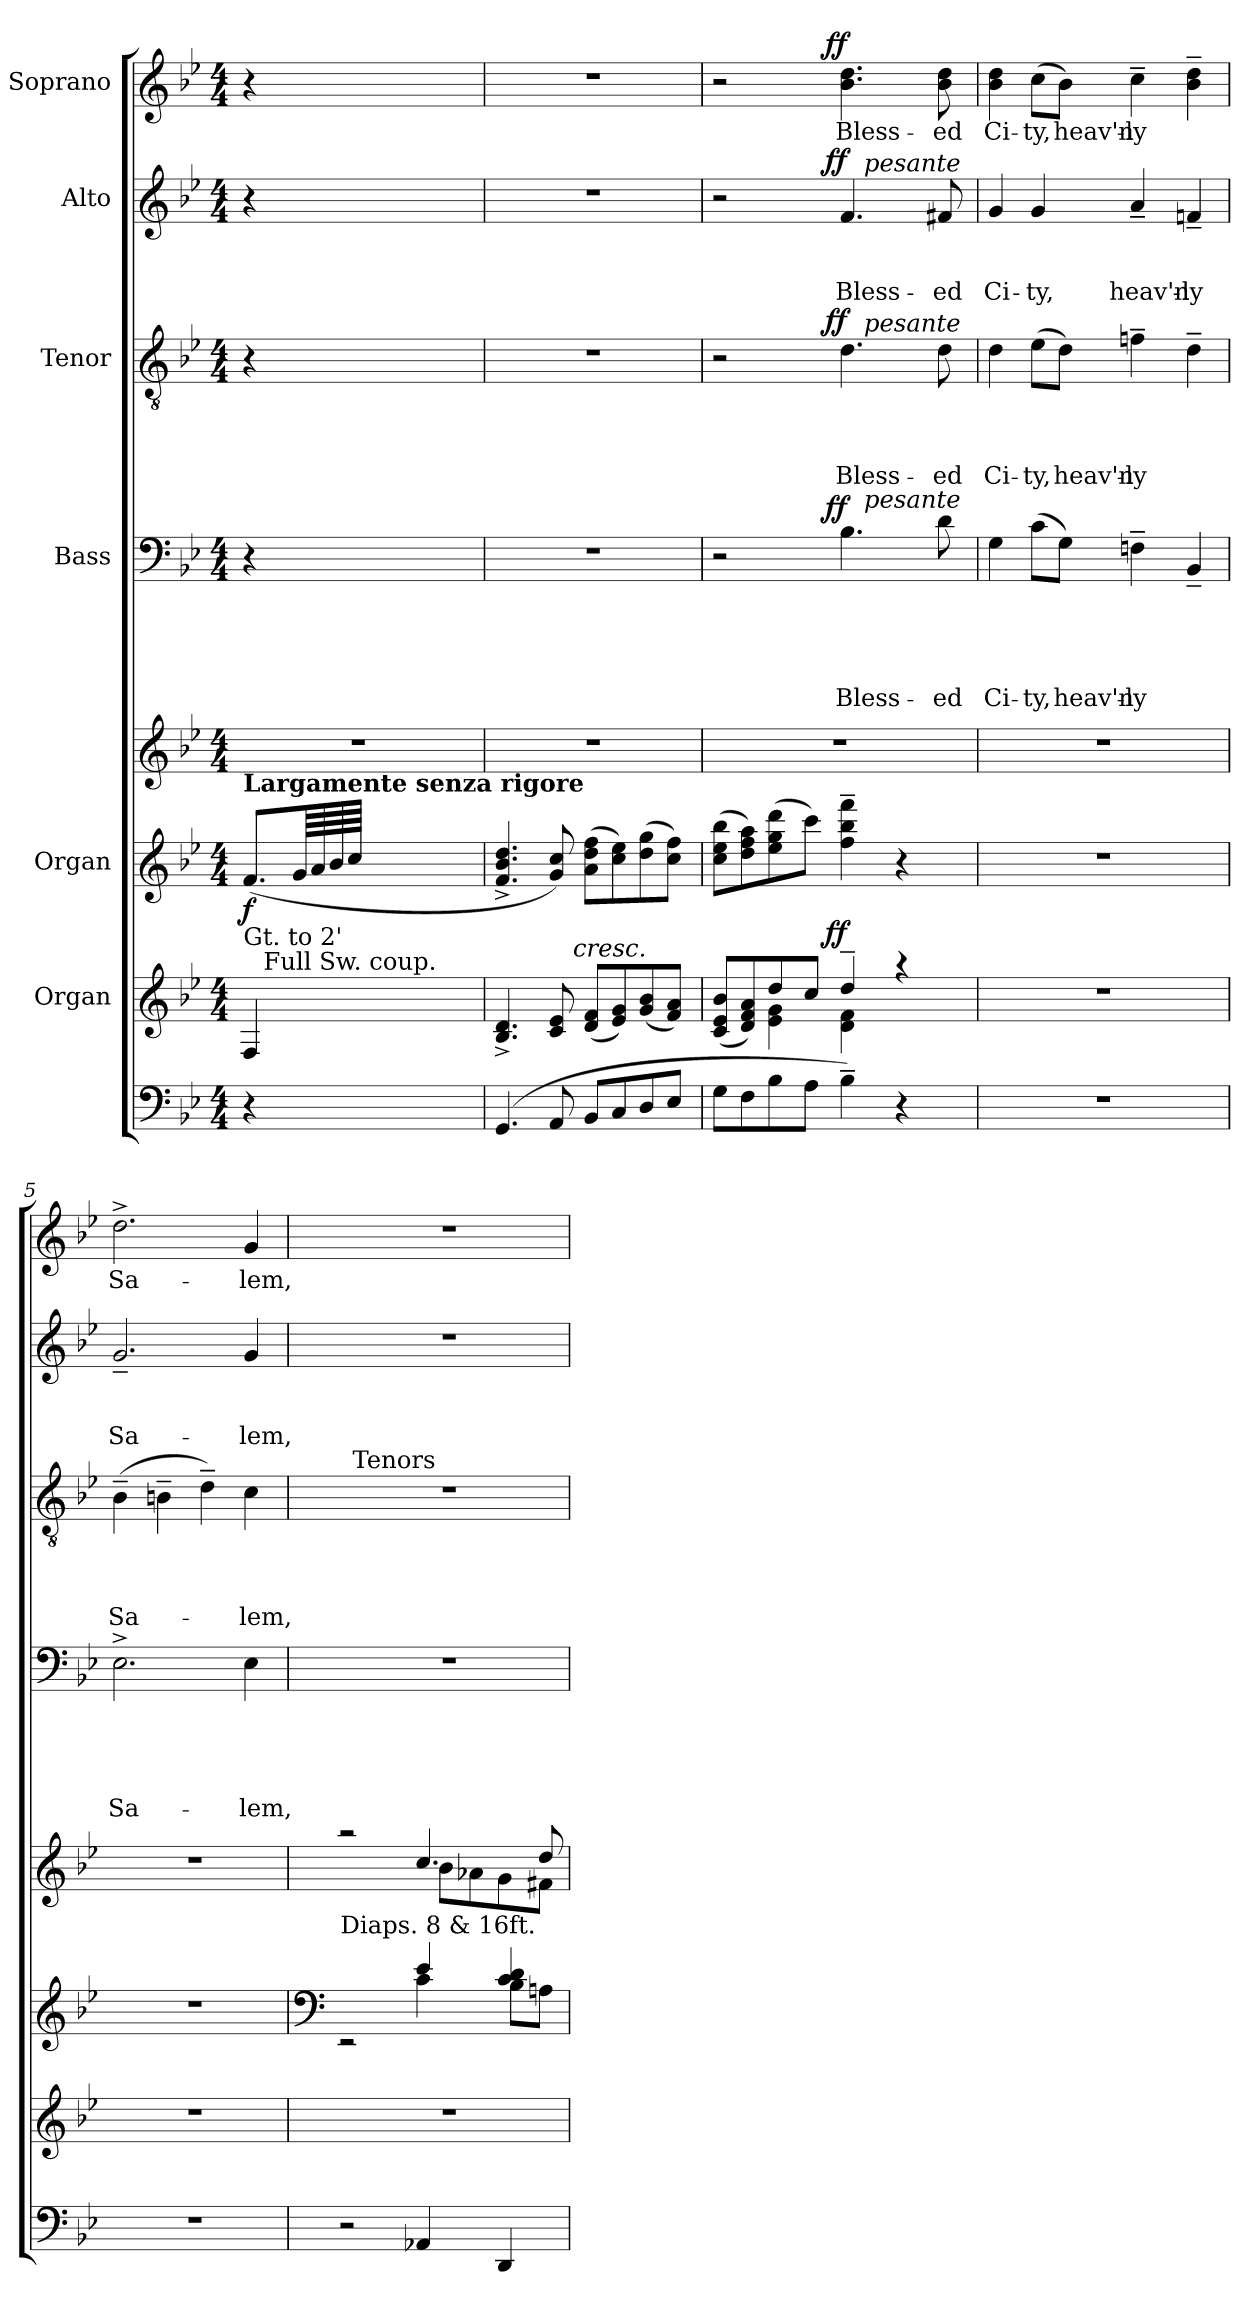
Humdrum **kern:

**kern	**kern	**dynam	**kern	**dynam	**kern	**kern	**text	**text	**text	**text	**text	**dynam	**kern	**text	**text	**text	**text	**dynam	**kern	**text	**text	**text	**dynam	**kern	**text	**dynam
*part8	*part7	*part7	*part6	*part6	*part5	*part4	*part4	*part4	*part4	*part4	*part4	*part4	*part3	*part3	*part3	*part3	*part3	*part3	*part2	*part2	*part2	*part2	*part2	*part1	*part1	*part1
*staff8	*staff7	*staff7	*staff6	*staff6	*staff5	*staff4	*staff4	*staff4	*staff4	*staff4	*staff4	*staff4	*staff3	*staff3	*staff3	*staff3	*staff3	*staff3	*staff2	*staff2	*staff2	*staff2	*staff2	*staff1	*staff1	*staff1
*	*I"Organ	*	*I"Organ	*	*	*I"Bass	*	*	*	*	*	*	*I"Tenor	*	*	*	*	*	*I"Alto	*	*	*	*	*I"Soprano	*	*
*clefF4	*clefG2	*	*clefG2	*	*clefG2	*clefF4	*	*	*	*	*	*	*clefGv2	*	*	*	*	*	*clefG2	*	*	*	*	*clefG2	*	*
*k[b-e-]	*k[b-e-]	*	*k[b-e-]	*	*k[b-e-]	*k[b-e-]	*	*	*	*	*	*	*k[b-e-]	*	*	*	*	*	*k[b-e-]	*	*	*	*	*k[b-e-]	*	*
*B-:	*B-:	*	*B-:	*	*B-:	*B-:	*	*	*	*	*	*	*B-:	*	*	*	*	*	*B-:	*	*	*	*	*B-:	*	*
*M4/4	*M4/4	*	*M4/4	*	*M4/4	*M4/4	*	*	*	*	*	*	*M4/4	*	*	*	*	*	*M4/4	*	*	*	*	*M4/4	*	*
=1	=1	=1	=1	=1	=1	=1	=1	=1	=1	=1	=1	=1	=1	=1	=1	=1	=1	=1	=1	=1	=1	=1	=1	=1	=1	=1
!	!	!	!LO:TX:a:B:t=Largamente senza rigore	!	!	!	!	!	!	!	!	!	!	!	!	!	!	!	!	!	!	!	!	!	!	!
!	!	!	!LO:TX:b:t=Gt. to 2'	!	!	!	!	!	!	!	!	!	!	!	!	!	!	!	!	!	!	!	!	!	!	!
!	!	!	!	!LO:DY:b	!	!	!	!	!	!	!	!	!	!	!	!	!	!	!	!	!	!	!	!	!	!
*	*^	*	*	*	*	*	*	*	*	*	*	*	*	*	*	*	*	*	*	*	*	*	*	*	*	*
4r	4F/	24ryy	.	(>8.f/L	f	1r	4r	.	.	.	.	.	.	4r	.	.	.	.	.	4r	.	.	.	.	4r	.	.
.	.	96ryy	.	.	.	.	.	.	.	.	.	.	.	.	.	.	.	.	.	.	.	.	.	.	.	.	.
!	!	!LO:TX:a:t=Full Sw. coup.	!	!	!	!	!	!	!	!	!	!	!	!	!	!	!	!	!	!	!	!	!	!	!	!	!
.	.	3%2ryy	.	.	.	.	.	.	.	.	.	.	.	.	.	.	.	.	.	.	.	.	.	.	.	.	.
.	.	.	.	64g/LLL	.	.	.	.	.	.	.	.	.	.	.	.	.	.	.	.	.	.	.	.	.	.	.
.	.	.	.	64a/	.	.	.	.	.	.	.	.	.	.	.	.	.	.	.	.	.	.	.	.	.	.	.
.	.	.	.	64b-/	.	.	.	.	.	.	.	.	.	.	.	.	.	.	.	.	.	.	.	.	.	.	.
.	.	.	.	64cc/JJJJ	.	.	.	.	.	.	.	.	.	.	.	.	.	.	.	.	.	.	.	.	.	.	.
2.ryy	2.ryy	.	.	2.ryy	.	.	2.ryy	.	.	.	.	.	.	2.ryy	.	.	.	.	.	2.ryy	.	.	.	.	2.ryy	.	.
.	.	6ryy	.	.	.	.	.	.	.	.	.	.	.	.	.	.	.	.	.	.	.	.	.	.	.	.	.
.	.	12ryy	.	.	.	.	.	.	.	.	.	.	.	.	.	.	.	.	.	.	.	.	.	.	.	.	.
.	.	48.ryy	.	.	.	.	.	.	.	.	.	.	.	.	.	.	.	.	.	.	.	.	.	.	.	.	.
=2	=2	=2	=2	=2	=2	=2	=2	=2	=2	=2	=2	=2	=2	=2	=2	=2	=2	=2	=2	=2	=2	=2	=2	=2	=2	=2	=2
(<4.GG/	4.B-/^< 4.d/^<	4...ryy	.	4.f/^< 4.b-/^< 4.dd/^<	.	1r	1r	.	.	.	.	.	.	1r	.	.	.	.	.	1r	.	.	.	.	1r	.	.
8AA/	8c/ 8e-/	.	.	8g/ 8cc/)	.	.	.	.	.	.	.	.	.	.	.	.	.	.	.	.	.	.	.	.	.	.	.
!	!	!LO:TX:a:i:t=cresc.	!	!	!	!	!	!	!	!	!	!	!	!	!	!	!	!	!	!	!	!	!	!	!	!	!
.	.	2ryy	.	.	.	.	.	.	.	.	.	.	.	.	.	.	.	.	.	.	.	.	.	.	.	.	.
8BB-/L	(<8d/ 8f/L	.	.	(>8a\ 8dd\ 8ff\L	.	.	.	.	.	.	.	.	.	.	.	.	.	.	.	.	.	.	.	.	.	.	.
8C/	8e-/ 8g/)	.	.	8cc\ 8ee-\)	.	.	.	.	.	.	.	.	.	.	.	.	.	.	.	.	.	.	.	.	.	.	.
8D/	(<8g/ 8b-/	.	.	(>8dd\ 8gg\	.	.	.	.	.	.	.	.	.	.	.	.	.	.	.	.	.	.	.	.	.	.	.
8E-/J	8f/ 8a/J)	.	.	8cc\ 8ff\J)	.	.	.	.	.	.	.	.	.	.	.	.	.	.	.	.	.	.	.	.	.	.	.
.	.	32ryy	.	.	.	.	.	.	.	.	.	.	.	.	.	.	.	.	.	.	.	.	.	.	.	.	.
=3	=3	=3	=3	=3	=3	=3	=3	=3	=3	=3	=3	=3	=3	=3	=3	=3	=3	=3	=3	=3	=3	=3	=3	=3	=3	=3	=3
*	*	*^	*	*	*	*	*^	*	*	*	*	*	*	*^	*	*	*	*	*	*^	*	*	*	*	*^	*	*
*	*	*	*	*	*	*	*	*	*^	*	*	*	*	*	*	*	*^	*	*	*	*	*	*	*^	*	*	*	*	*	*	*	*
8G\L	(>8c/ 8e-/ 8b-/L	4ryy	3ryy	.	(>8cc\ 8ee-\ 8bb-\L	.	1r	2r	3ryy	2ryy	.	.	.	.	.	.	2r	3ryy	2ryy	.	.	.	.	.	2r	3ryy	2ryy	.	.	.	.	2r	3ryy	.	.
8F\	8d/ 8f/ 8a/)	.	.	.	8dd\ 8ff\ 8aa\)	.	.	.	.	.	.	.	.	.	.	.	.	.	.	.	.	.	.	.	.	.	.	.	.	.	.	.	.	.	.
8B-\	8dd/	4e-\ 4g\	.	.	(>8ee-\ 8gg\ 8ddd\	.	.	.	.	.	.	.	.	.	.	.	.	.	.	.	.	.	.	.	.	.	.	.	.	.	.	.	.	.	.
.	.	.	12.ryy	.	.	.	.	.	12.ryy	.	.	.	.	.	.	.	.	12.ryy	.	.	.	.	.	.	.	12.ryy	.	.	.	.	.	.	12.ryy	.	.
8A\J	8cc/J	.	.	.	8ccc\J)	.	.	.	.	.	.	.	.	.	.	.	.	.	.	.	.	.	.	.	.	.	.	.	.	.	.	.	.	.	.
!	!	!	!	!LO:DY:a	!	!	!	!	!	!	!	!	!	!	!	!LO:DY:a	!	!	!	!	!	!	!	!LO:DY:a	!	!	!	!	!	!	!LO:DY:a	!	!	!	!LO:DY:a
.	.	.	3ryy	ff	.	.	.	.	3ryy	.	.	.	.	.	.	ff	.	3ryy	.	.	.	.	.	ff	.	3ryy	.	.	.	.	ff	.	3ryy	.	ff
!	!	!	!	!	!	!	!	!	!	!	!	!	!	!	!LO:LY:b	!	!	!	!	!	!	!	!LO:LY:b	!	!	!	!	!	!	!LO:LY:b	!	!	!	!LO:LY:b	!
4B-~>\)	4dd~>/	4d\ 4f\	.	.	4ff\~> 4bb-\~> 4fff\~>	.	.	4.B-\	.	16.ryy	.	.	.	.	Bless-	.	4.d\	.	16.ryy	.	.	.	Bless-	.	4.f/	.	16.ryy	.	.	Bless-	.	4.b-\ 4.dd\	.	Bless-	.
!	!	!	!	!	!	!	!	!	!	!	!	!	!	!	!	!	!	!	!	!	!	!	!	!	!	!	!LO:TX:a:i:t=pesante	!	!	!	!	!	!	!	!
!	!	!	!	!	!	!	!	!	!	!	!	!	!	!	!	!	!	!	!LO:TX:a:i:t=pesante	!	!	!	!	!	!	!	!	!	!	!	!	!	!	!	!
!	!	!	!	!	!	!	!	!	!	!LO:TX:a:i:t=pesante	!	!	!	!	!	!	!	!	!	!	!	!	!	!	!	!	!	!	!	!	!	!	!	!	!
.	.	.	.	.	.	.	.	.	.	4ryy	.	.	.	.	.	.	.	.	4ryy	.	.	.	.	.	.	.	4ryy	.	.	.	.	.	.	.	.
4r	4raa	4ryy	.	.	4r	.	.	.	.	.	.	.	.	.	.	.	.	.	.	.	.	.	.	.	.	.	.	.	.	.	.	.	.	.	.
.	.	.	6ryy	.	.	.	.	.	6ryy	.	.	.	.	.	.	.	.	6ryy	.	.	.	.	.	.	.	6ryy	.	.	.	.	.	.	6ryy	.	.
.	.	.	.	.	.	.	.	.	.	8ryy	.	.	.	.	.	.	.	.	8ryy	.	.	.	.	.	.	.	8ryy	.	.	.	.	.	.	.	.
!	!	!	!	!	!	!	!	!	!	!	!	!	!	!	!LO:LY:b	!	!	!	!	!	!	!	!LO:LY:b	!	!	!	!	!	!	!LO:LY:b	!	!	!	!LO:LY:b	!
.	.	.	.	.	.	.	.	8d\	.	.	.	.	.	.	-ed	.	8d\	.	.	.	.	.	-ed	.	8f#X/	.	.	.	.	-ed	.	8b-\ 8dd\	.	-ed	.
.	.	.	24ryy	.	.	.	.	.	24ryy	.	.	.	.	.	.	.	.	24ryy	.	.	.	.	.	.	.	24ryy	.	.	.	.	.	.	24ryy	.	.
.	.	.	.	.	.	.	.	.	.	32ryy	.	.	.	.	.	.	.	.	32ryy	.	.	.	.	.	.	.	32ryy	.	.	.	.	.	.	.	.
=4	=4	=4	=4	=4	=4	=4	=4	=4	=4	=4	=4	=4	=4	=4	=4	=4	=4	=4	=4	=4	=4	=4	=4	=4	=4	=4	=4	=4	=4	=4	=4	=4	=4	=4	=4
!	!	!	!	!	!	!	!	!	!	!	!	!	!	!	!LO:LY:b	!	!	!	!	!	!	!	!LO:LY:b	!	!	!	!	!	!	!LO:LY:b	!	!	!	!LO:LY:b	!
*	*	*	*	*	*	*	*	*v	*v	*v	*	*	*	*	*	*	*	*	*	*	*	*	*	*	*v	*v	*v	*	*	*	*	*v	*v	*	*
*	*v	*v	*v	*	*	*	*	*	*	*	*	*	*	*	*v	*v	*v	*	*	*	*	*	*	*	*	*	*	*	*	*
1r	1r	.	1r	.	1r	4G\	.	.	.	.	Ci-	.	4d\	.	.	.	Ci-	.	4g/	.	.	Ci-	.	4b-\ 4dd\	Ci-	.
!	!	!	!	!	!	!	!	!	!	!	!LO:LY:b	!	!	!	!	!	!LO:LY:b	!	!	!	!	!LO:LY:b	!	!	!LO:LY:b	!
.	.	.	.	.	.	(>8c\L	.	.	.	.	-ty,	.	(>8e-\L	.	.	.	-ty,	.	4g/	.	.	-ty,	.	(>8cc\L	-ty,	.
!	!	!	!	!	!	!	!	!	!	!	!LO:LY:b	!	!	!	!	!	!LO:LY:b	!	!	!	!	!	!	!	!LO:LY:b	!
.	.	.	.	.	.	8G\J)	.	.	.	.	heav'n-	.	8d\J)	.	.	.	heav'n-	.	.	.	.	.	.	8b-\J)	heav'n-	.
!	!	!	!	!	!	!	!	!	!	!	!LO:LY:b	!	!	!	!	!	!LO:LY:b	!	!	!	!	!LO:LY:b	!	!	!LO:LY:b	!
.	.	.	.	.	.	4Fn~>\	.	.	.	.	-ly	.	4fn~>\	.	.	.	-ly	.	4a~</	.	.	heav'n-	.	4cc~>\	-ly	.
!	!	!	!	!	!	!	!	!	!	!	!	!	!	!	!	!	!	!	!	!	!	!LO:LY:b:rj	!	!	!	!
.	.	.	.	.	.	4BB-~</	.	.	.	.	.	.	4d~>\	.	.	.	.	.	4fn~</	.	.	-ly	.	4b-\~> 4dd\~>	.	.
=5	=5	=5	=5	=5	=5	=5	=5	=5	=5	=5	=5	=5	=5	=5	=5	=5	=5	=5	=5	=5	=5	=5	=5	=5	=5	=5
!	!	!	!	!	!	!	!	!	!	!	!LO:LY:b	!	!	!	!	!	!LO:LY:b	!	!	!	!	!LO:LY:b	!	!	!LO:LY:b	!
1r	1r	.	1r	.	1r	2.E-^>\	.	.	.	.	Sa-	.	(>4B-~>\	.	.	.	Sa-	.	2.g~</	.	.	Sa-	.	2.dd^>\	Sa-	.
.	.	.	.	.	.	.	.	.	.	.	.	.	4Bn~>\	.	.	.	.	.	.	.	.	.	.	.	.	.
.	.	.	.	.	.	.	.	.	.	.	.	.	4d~>\)	.	.	.	.	.	.	.	.	.	.	.	.	.
!	!	!	!	!	!	!	!	!	!	!	!LO:LY:b	!	!	!	!	!	!LO:LY:b	!	!	!	!	!LO:LY:b	!	!	!LO:LY:b	!
.	.	.	.	.	.	4E-\	.	.	.	.	-lem,	.	4c\	.	.	.	-lem,	.	4g/	.	.	-lem,	.	4g/	-lem,	.
!!LO:PB:g=z
=6	=6	=6	=6	=6	=6	=6	=6	=6	=6	=6	=6	=6	=6	=6	=6	=6	=6	=6	=6	=6	=6	=6	=6	=6	=6	=6
*	*	*	*clefF4	*	*	*	*	*	*	*	*	*	*	*	*	*	*	*	*	*	*	*	*	*	*	*
*	*	*	*^	*	*^	*	*	*	*	*	*	*	*	*	*	*	*	*	*	*	*	*	*	*	*	*
!	!	!	!LO:TX:a:t=Diaps. 8 & 16ft.	!	!	!	!	!	!	!	!	!	!	!	!	!	!	!	!	!	!	!	!	!	!	!	!	!
*	*	*	*	*	*	*	*	*	*	*	*	*	*	*	*^	*	*	*	*	*	*	*	*	*	*	*	*	*
2r	1r	.	2ryy	2rEE	.	2raa	2ryy	1r	.	.	.	.	.	.	1r	32ryy	.	.	.	.	.	1r	.	.	.	.	1r	.	.
!	!	!	!	!	!	!	!	!	!	!	!	!	!	!	!	!LO:TX:a:t=Tenors	!	!	!	!	!	!	!	!	!	!	!	!	!
.	.	.	.	.	.	.	.	.	.	.	.	.	.	.	.	2ryy	.	.	.	.	.	.	.	.	.	.	.	.	.
4AA-X/	.	.	4e-/	4c\	.	4.cc/	8b-\L	.	.	.	.	.	.	.	.	.	.	.	.	.	.	.	.	.	.	.	.	.	.
.	.	.	.	.	.	.	.	.	.	.	.	.	.	.	.	4...ryy	.	.	.	.	.	.	.	.	.	.	.	.	.
.	.	.	.	.	.	.	8a-X\	.	.	.	.	.	.	.	.	.	.	.	.	.	.	.	.	.	.	.	.	.	.
4DD/	.	.	4c/ 4d/	8B-\L	.	.	8g\	.	.	.	.	.	.	.	.	.	.	.	.	.	.	.	.	.	.	.	.	.	.
.	.	.	.	8An\J	.	8dd/	8f#X\J	.	.	.	.	.	.	.	.	.	.	.	.	.	.	.	.	.	.	.	.	.	.
*	*	*	*v	*v	*	*	*	*	*	*	*	*	*	*	*v	*v	*	*	*	*	*	*	*	*	*	*	*	*	*
*	*	*	*	*	*v	*v	*	*	*	*	*	*	*	*	*	*	*	*	*	*	*	*	*	*	*	*	*
=	=	=	=	=	=	=	=	=	=	=	=	=	=	=	=	=	=	=	=	=	=	=	=	=	=	=
*-	*-	*-	*-	*-	*-	*-	*-	*-	*-	*-	*-	*-	*-	*-	*-	*-	*-	*-	*-	*-	*-	*-	*-	*-	*-	*-
